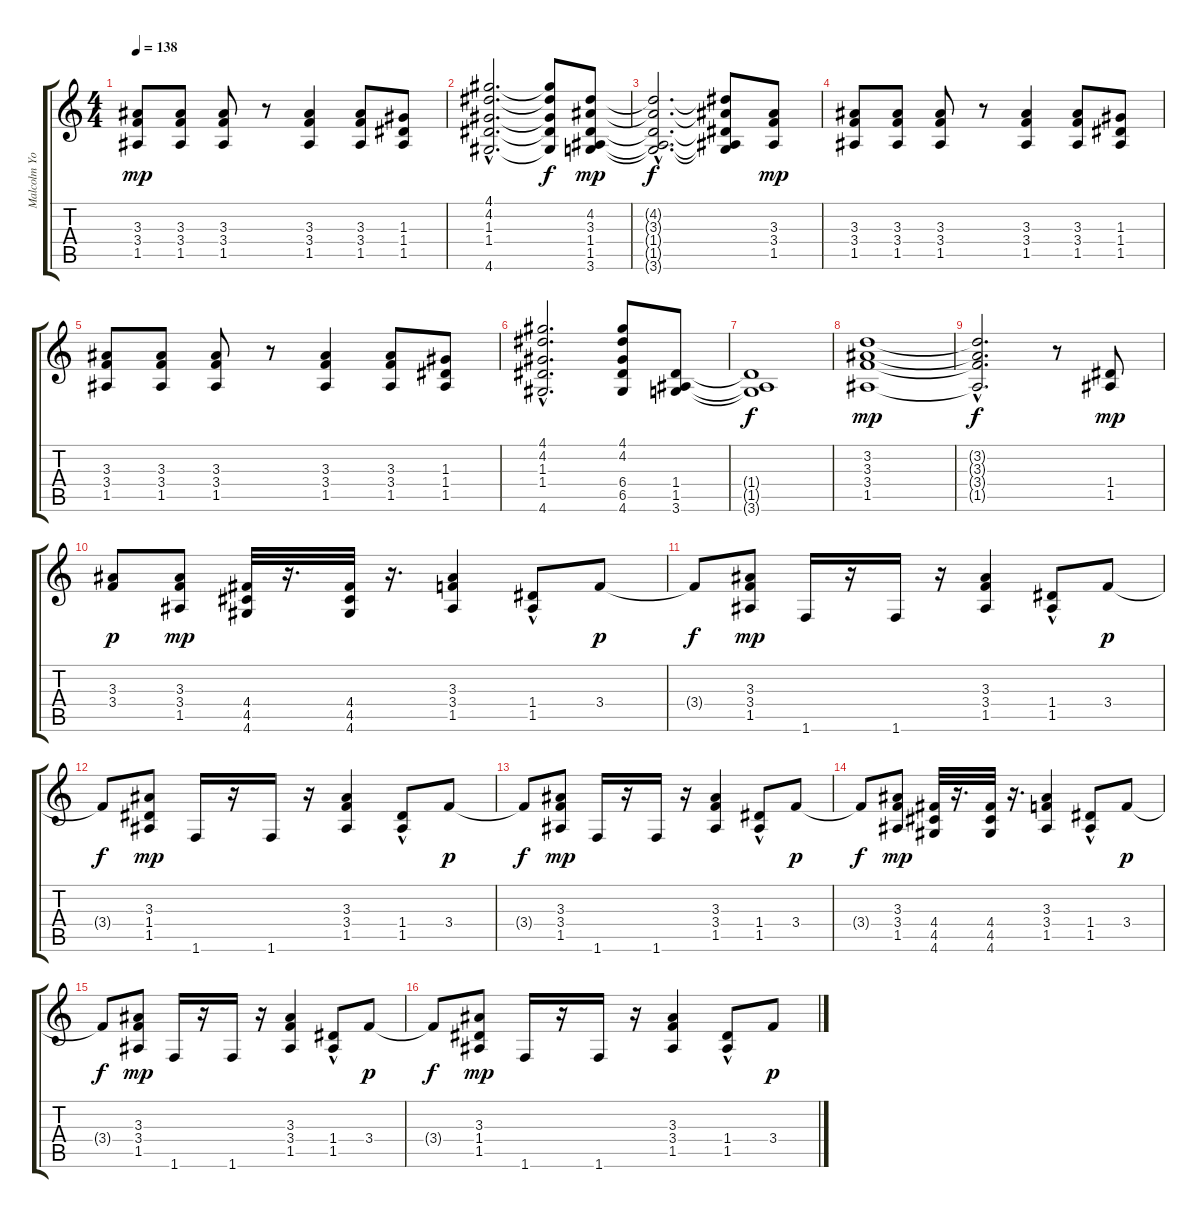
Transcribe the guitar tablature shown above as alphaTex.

\track ("Malcolm Young" "Malcolm Yo") {instrument distortionguitar}
\staff {score tabs}
\tuning (E4 B3 G3 D3 A2 E2) {hide}
\ts (4 4)
\tempo 138
\clef g2
\ks c
(3.3 3.4 1.5).8{dy mp} (3.3 3.4 1.5).8 (3.3 3.4 1.5).8 r.8 (3.3 3.4 1.5).4 (3.3 3.4 1.5).8 (1.3 1.4 1.5).8 |
(4.1{hac} 4.2{hac} 1.3{hac} 1.4{hac} 4.6{hac}).2{d} (4.1{t} 4.2{t} 1.3{t} 1.4{t} 4.6{t}).8{dy f} (4.2 3.3 1.4 1.5 3.6).8{dy mp} |
(4.2{hac t} 3.3{hac t} 1.4{hac t} 1.5{hac t} 3.6{hac t}).2{d dy f} (4.2{t} 3.3{t} 1.4{t} 1.5{t} 3.6{t}).8 (3.3 3.4 1.5).8{dy mp} |
(3.3 3.4 1.5).8 (3.3 3.4 1.5).8 (3.3 3.4 1.5).8 r.8 (3.3 3.4 1.5).4 (3.3 3.4 1.5).8 (1.3 1.4 1.5).8 |
(3.3 3.4 1.5).8 (3.3 3.4 1.5).8 (3.3 3.4 1.5).8 r.8 (3.3 3.4 1.5).4 (3.3 3.4 1.5).8 (1.3 1.4 1.5).8 |
(4.1{hac} 4.2{hac} 1.3{hac} 1.4{hac} 4.6{hac}).2{d} (4.1 4.2 6.4 6.5 4.6).8 (1.4 1.5 3.6).8 |
(1.4{t} 1.5{t} 3.6{t}).1{dy f} |
(3.2 3.3 3.4 1.5).1{dy mp} |
(3.2{hac t} 3.3{hac t} 3.4{hac t} 1.5{hac t}).2{d dy f} r.8 (1.4 1.5).8{dy mp} |
(3.3 3.4).8{dy p} (3.3 3.4 1.5).8{dy mp} (4.4 4.5 4.6).32 r.16{d} (4.4 4.5 4.6).32 r.16{d} (3.3 3.4 1.5).4 (1.4 1.5{hac}).8 3.4.8{dy p} |
3.4{t}.8{dy f} (3.3 3.4 1.5).8{dy mp} 1.6.16 r.16 1.6.16 r.16 (3.3 3.4 1.5).4 (1.4 1.5{hac}).8 3.4.8{dy p} |
3.4{t}.8{dy f} (3.3 1.4 1.5).8{dy mp} 1.6.16 r.16 1.6.16 r.16 (3.3 3.4 1.5).4 (1.4 1.5{hac}).8 3.4.8{dy p} |
3.4{t}.8{dy f} (3.3 3.4 1.5).8{dy mp} 1.6.16 r.16 1.6.16 r.16 (3.3 3.4 1.5).4 (1.4 1.5{hac}).8 3.4.8{dy p} |
3.4{t}.8{dy f} (3.3 3.4 1.5).8{dy mp} (4.4 4.5 4.6).32 r.16{d} (4.4 4.5 4.6).32 r.16{d} (3.3 3.4 1.5).4 (1.4 1.5{hac}).8 3.4.8{dy p} |
3.4{t}.8{dy f} (3.3 3.4 1.5).8{dy mp} 1.6.16 r.16 1.6.16 r.16 (3.3 3.4 1.5).4 (1.4 1.5{hac}).8 3.4.8{dy p} |
3.4{t}.8{dy f} (3.3 1.4 1.5).8{dy mp} 1.6.16 r.16 1.6.16 r.16 (3.3 3.4 1.5).4 (1.4 1.5{hac}).8 3.4.8{dy p}
